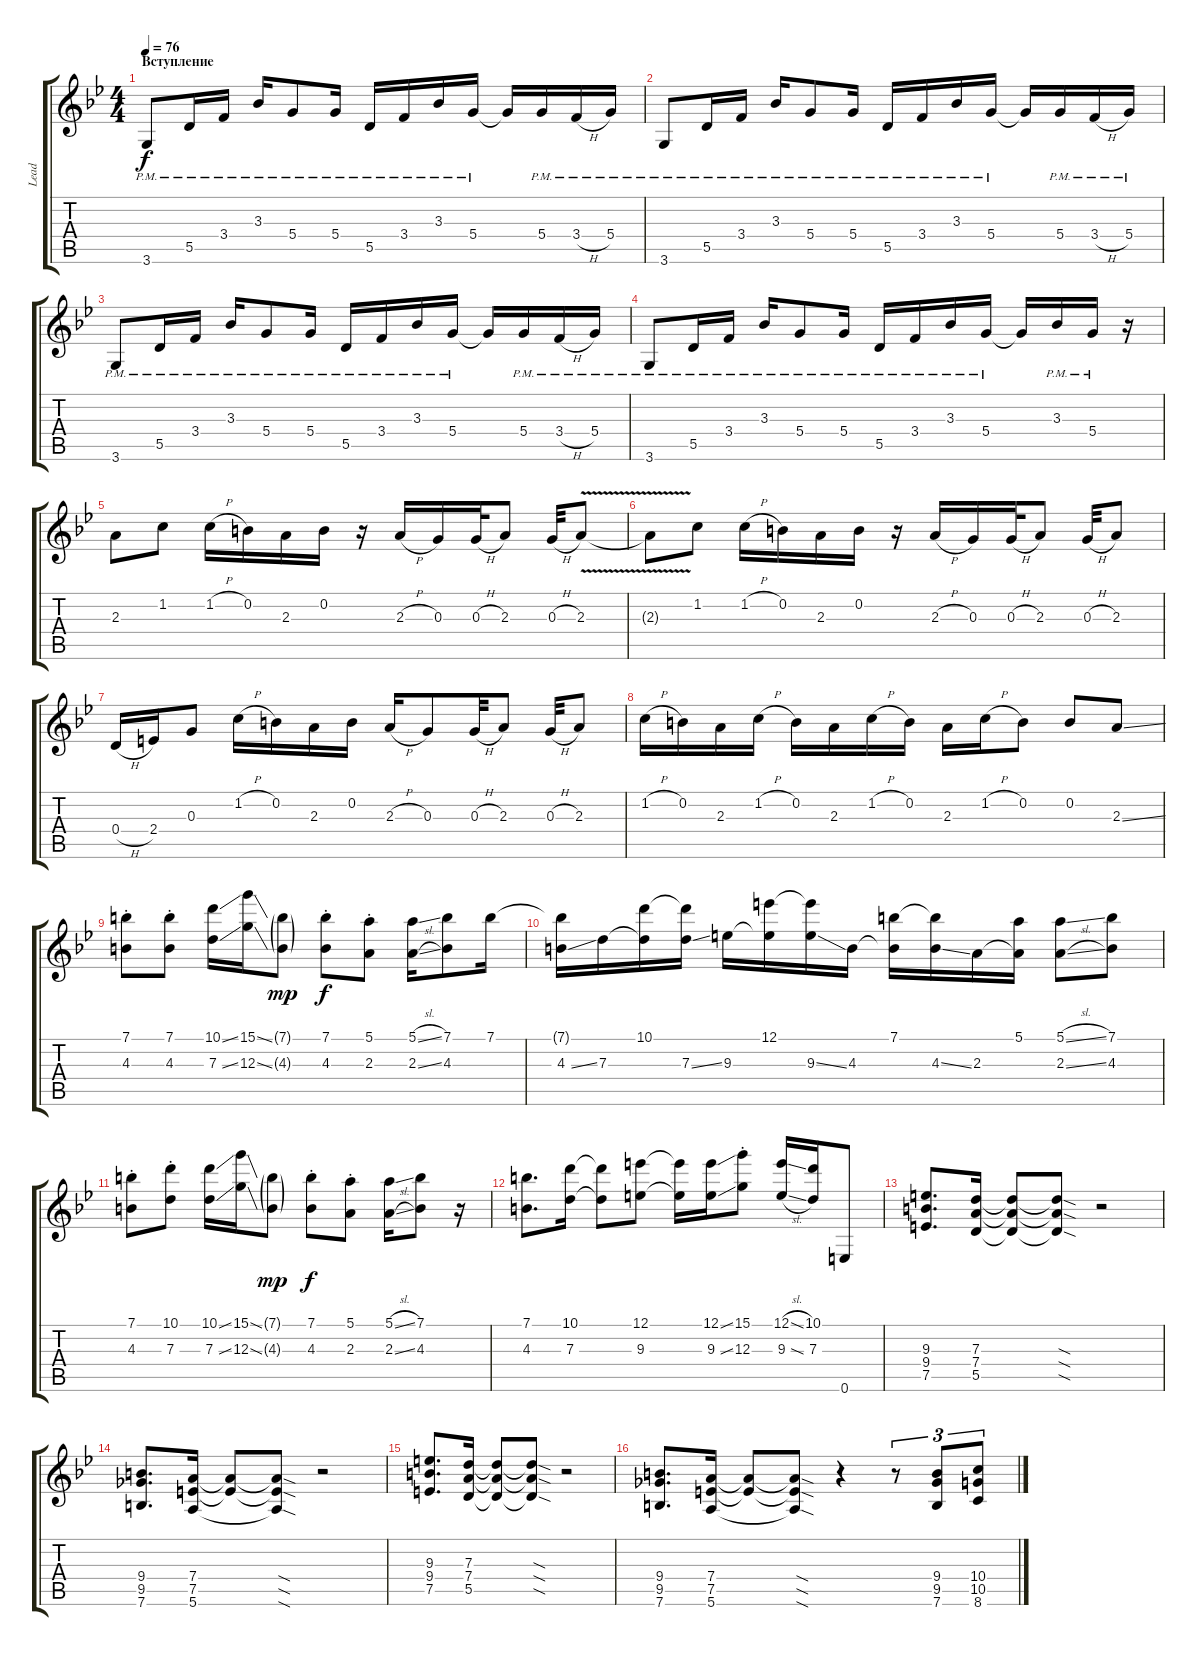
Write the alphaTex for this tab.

\track ("Lead" "Lead") {instrument overdrivenguitar}
\staff {score tabs}
\tuning (E4 B3 G3 D3 A2 E2) {hide}
\ts (4 4)
\section ("" "Вступление")
\tempo 76
\clef g2
\ks gminor
3.6{pm}.8{dy f instrument overdrivenguitar} 5.5{pm}.16 3.4{pm}.16 3.3{pm}.16 5.4{pm}.8 5.4{pm}.16 5.5{pm}.16 3.4{pm}.16 3.3{pm}.16 5.4{pm}.16 5.4{t}.16 5.4{pm}.16 3.4{h pm}.16 5.4{pm}.16 |
3.6{pm}.8 5.5{pm}.16 3.4{pm}.16 3.3{pm}.16 5.4{pm}.8 5.4{pm}.16 5.5{pm}.16 3.4{pm}.16 3.3{pm}.16 5.4{pm}.16 5.4{t}.16 5.4{pm}.16 3.4{h pm}.16 5.4{pm}.16 |
3.6{pm}.8 5.5{pm}.16 3.4{pm}.16 3.3{pm}.16 5.4{pm}.8 5.4{pm}.16 5.5{pm}.16 3.4{pm}.16 3.3{pm}.16 5.4{pm}.16 5.4{t}.16 5.4{pm}.16 3.4{h pm}.16 5.4{pm}.16 |
3.6{pm}.8 5.5{pm}.16 3.4{pm}.16 3.3{pm}.16 5.4{pm}.8 5.4{pm}.16 5.5{pm}.16 3.4{pm}.16 3.3{pm}.16 5.4{pm}.16 5.4{t}.16 3.3{pm}.16 5.4{pm}.16 r.16 |
2.3.8 1.2.8 1.2{h}.16 0.2.16 2.3.16 0.2.16 r.16 2.3{h}.16 0.3.16 0.3{h}.32 2.3.8 0.3{h}.32 2.3{v}.8 |
2.3{t}.8 1.2.8 1.2{h}.16 0.2.16 2.3.16 0.2.16 r.16 2.3{h}.16 0.3.16 0.3{h}.32 2.3.8 0.3{h}.32 2.3.8 |
0.4{h}.16 2.4.16 0.3.8 1.2{h}.16 0.2.16 2.3.16 0.2.16 2.3{h}.16 0.3.8 0.3{h}.32 2.3.8 0.3{h}.32 2.3.8 |
1.2{h}.16 0.2.16 2.3.16 1.2{h}.16 0.2.16 2.3.16 1.2{h}.16 0.2.16 2.3.16 1.2{h}.16 0.2.8 0.2.8 2.3{ss}.8 |
(7.1{st} 4.3{st}).8 (7.1{st} 4.3{st}).8 (10.1{ss} 7.3{ss}).16 (15.1{ss} 12.3{ss}).16 (7.1{g} 4.3{g}).8{dy mp} (7.1{st} 4.3{st}).8{dy f} (5.1{st} 2.3{st}).8 (5.1{sl} 2.3{sl}).16 (7.1 4.3).8 7.1.16 |
(7.1{t} 4.3{ss}).16 7.3.16 (10.1 7.3{t}).16 (10.1{t} 7.3{ss}).16 9.3.16 (12.1 9.3{t}).16 (12.1{t} 9.3{ss}).16 4.3.16 (7.1 4.3{t}).16 (7.1{t} 4.3{ss}).16 2.3.16 (5.1 2.3{t}).16 (5.1{sl} 2.3{sl}).8 (7.1 4.3).8 |
(7.1{st} 4.3{st}).8 (10.1{st} 7.3{st}).8 (10.1{ss} 7.3{ss}).16 (15.1{ss} 12.3{ss}).16 (7.1{g} 4.3{g}).8{dy mp} (7.1{st} 4.3{st}).8{dy f} (5.1{st} 2.3{st}).8 (5.1{sl} 2.3{sl}).16 (7.1 4.3).8 r.16 |
(7.1 4.3).8{d} (10.1 7.3).16 (10.1{t} 7.3{t}).8 (12.1 9.3).8 (12.1{t} 9.3{t}).16 (12.1{ss} 9.3{ss}).16 (15.1{st} 12.3{st}).8 (12.1{sl} 9.3{sl}).16 (10.1 7.3).16 0.6.8 |
(9.3 9.4 7.5).8{d} (7.3 7.4 5.5).16 (7.3{t} 7.4{t} 5.5{t}).8 (7.3{sod t} 7.4{sod t} 5.5{sod t}).8 r.2 |
(9.4 9.5 7.6).8{d} (7.4 7.5 5.6).16 (7.4{t} 7.5{t}).8 (7.4{sod t} 7.5{sod t} 5.6{sod t}).8 r.2 |
(9.3 9.4 7.5).8{d} (7.3 7.4 5.5).16 (7.3{t} 7.4{t} 5.5{t}).8 (7.3{sod t} 7.4{sod t} 5.5{sod t}).8 r.2 |
(9.4 9.5 7.6).8{d} (7.4 7.5 5.6).16 (7.4{t} 7.5{t}).8 (7.4{sod t} 7.5{sod t} 5.6{sod t}).8 r.4 r.8{tu (3 2)} (9.4 9.5 7.6).8{tu (3 2)} (10.4 10.5 8.6).8{tu (3 2)}
